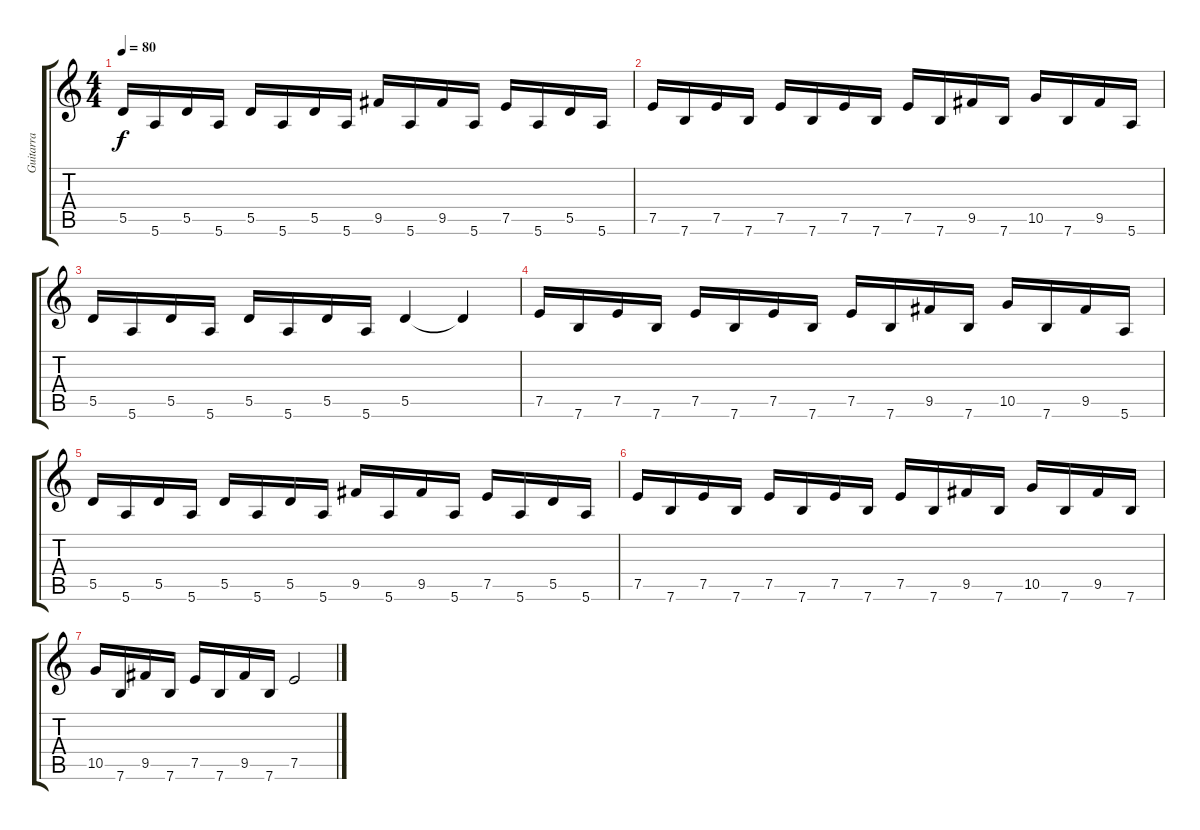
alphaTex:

\track ("Guitarra" "Guitarra") {instrument overdrivenguitar}
\staff {score tabs}
\tuning (E4 B3 G3 D3 A2 E2) {hide}
\ts (4 4)
\tempo 80
\clef g2
\ks c
5.5.16{dy f} 5.6.16 5.5.16 5.6.16 5.5.16 5.6.16 5.5.16 5.6.16 9.5.16 5.6.16 9.5.16 5.6.16 7.5.16 5.6.16 5.5.16 5.6.16 |
7.5.16 7.6.16 7.5.16 7.6.16 7.5.16 7.6.16 7.5.16 7.6.16 7.5.16 7.6.16 9.5.16 7.6.16 10.5.16 7.6.16 9.5.16 5.6.16 |
5.5.16 5.6.16 5.5.16 5.6.16 5.5.16 5.6.16 5.5.16 5.6.16 5.5.4 5.5{t}.4 |
7.5.16 7.6.16 7.5.16 7.6.16 7.5.16 7.6.16 7.5.16 7.6.16 7.5.16 7.6.16 9.5.16 7.6.16 10.5.16 7.6.16 9.5.16 5.6.16 |
5.5.16 5.6.16 5.5.16 5.6.16 5.5.16 5.6.16 5.5.16 5.6.16 9.5.16 5.6.16 9.5.16 5.6.16 7.5.16 5.6.16 5.5.16 5.6.16 |
7.5.16 7.6.16 7.5.16 7.6.16 7.5.16 7.6.16 7.5.16 7.6.16 7.5.16 7.6.16 9.5.16 7.6.16 10.5.16 7.6.16 9.5.16 7.6.16 |
10.5.16 7.6.16 9.5.16 7.6.16 7.5.16 7.6.16 9.5.16 7.6.16 7.5.2
